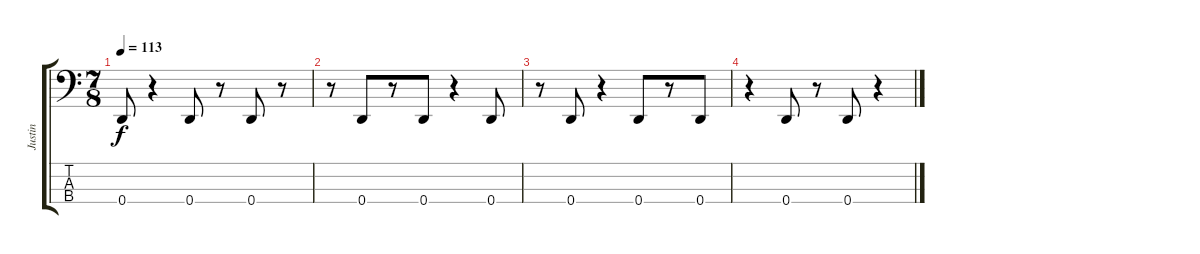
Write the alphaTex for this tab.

\track ("Justin" "Justin") {instrument electricbassfinger}
\staff {score tabs}
\tuning (G2 D2 A1 D1) {hide}
\ts (7 8)
\tempo 113
\clef f4
\ks c
0.4.8{dy f} r.4 0.4.8 r.8 0.4.8 r.8 |
r.8 0.4.8 r.8 0.4.8 r.4 0.4.8 |
r.8 0.4.8 r.4 0.4.8 r.8 0.4.8 |
r.4 0.4.8 r.8 0.4.8 r.4
